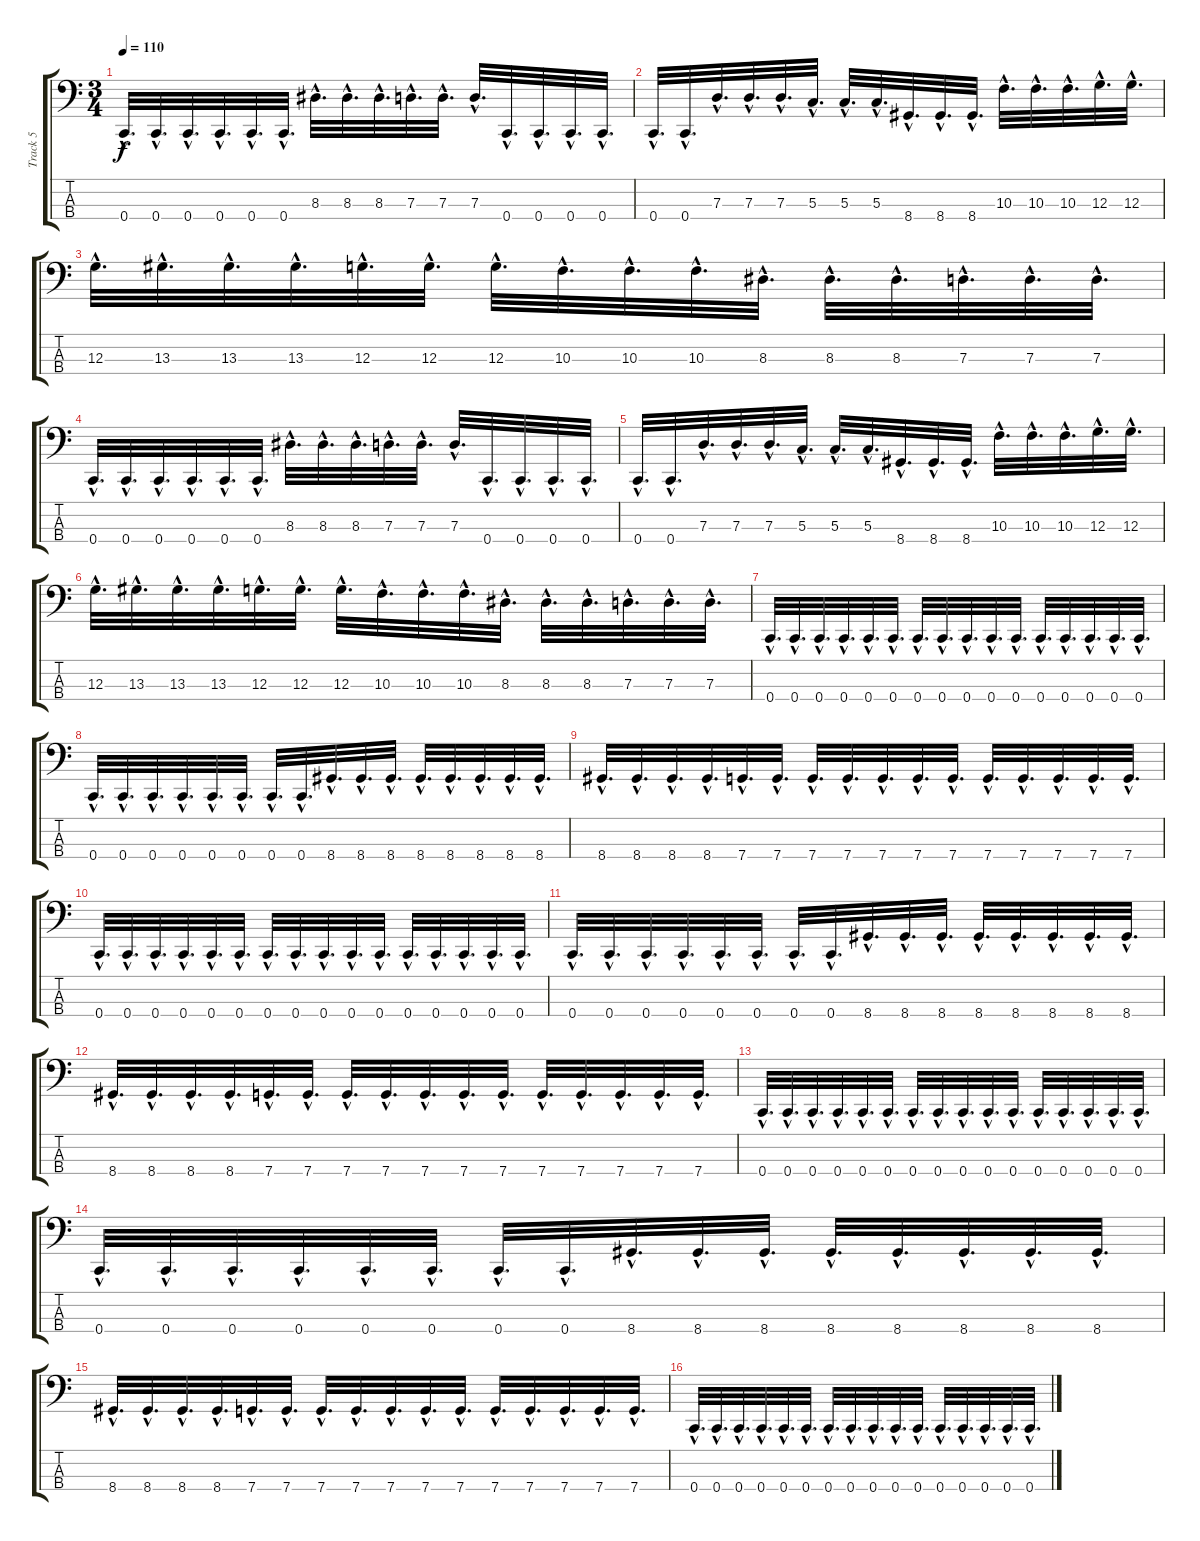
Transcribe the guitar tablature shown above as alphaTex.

\track ("Track 5" "Track 5") {instrument electricbasspick}
\staff {score tabs}
\tuning (F2 C2 G1 C1) {hide}
\ts (3 4)
\tempo 110
\clef f4
\ks c
0.4{hac}.32{d dy f instrument electricbasspick} 0.4{hac}.32{d} 0.4{hac}.32{d} 0.4{hac}.32{d} 0.4{hac}.32{d} 0.4{hac}.32{d} 8.3{hac}.32{d} 8.3{hac}.32{d} 8.3{hac}.32{d} 7.3{hac}.32{d} 7.3{hac}.32{d} 7.3{hac}.32{d} 0.4{hac}.32{d} 0.4{hac}.32{d} 0.4{hac}.32{d} 0.4{hac}.32{d} |
0.4{hac}.32{d} 0.4{hac}.32{d} 7.3{hac}.32{d} 7.3{hac}.32{d} 7.3{hac}.32{d} 5.3{hac}.32{d} 5.3{hac}.32{d} 5.3{hac}.32{d} 8.4{hac}.32{d} 8.4{hac}.32{d} 8.4{hac}.32{d} 10.3{hac}.32{d} 10.3{hac}.32{d} 10.3{hac}.32{d} 12.3{hac}.32{d} 12.3{hac}.32{d} |
12.3{hac}.32{d} 13.3{hac}.32{d} 13.3{hac}.32{d} 13.3{hac}.32{d} 12.3{hac}.32{d} 12.3{hac}.32{d} 12.3{hac}.32{d} 10.3{hac}.32{d} 10.3{hac}.32{d} 10.3{hac}.32{d} 8.3{hac}.32{d} 8.3{hac}.32{d} 8.3{hac}.32{d} 7.3{hac}.32{d} 7.3{hac}.32{d} 7.3{hac}.32{d} |
0.4{hac}.32{d} 0.4{hac}.32{d} 0.4{hac}.32{d} 0.4{hac}.32{d} 0.4{hac}.32{d} 0.4{hac}.32{d} 8.3{hac}.32{d} 8.3{hac}.32{d} 8.3{hac}.32{d} 7.3{hac}.32{d} 7.3{hac}.32{d} 7.3{hac}.32{d} 0.4{hac}.32{d} 0.4{hac}.32{d} 0.4{hac}.32{d} 0.4{hac}.32{d} |
0.4{hac}.32{d} 0.4{hac}.32{d} 7.3{hac}.32{d} 7.3{hac}.32{d} 7.3{hac}.32{d} 5.3{hac}.32{d} 5.3{hac}.32{d} 5.3{hac}.32{d} 8.4{hac}.32{d} 8.4{hac}.32{d} 8.4{hac}.32{d} 10.3{hac}.32{d} 10.3{hac}.32{d} 10.3{hac}.32{d} 12.3{hac}.32{d} 12.3{hac}.32{d} |
12.3{hac}.32{d} 13.3{hac}.32{d} 13.3{hac}.32{d} 13.3{hac}.32{d} 12.3{hac}.32{d} 12.3{hac}.32{d} 12.3{hac}.32{d} 10.3{hac}.32{d} 10.3{hac}.32{d} 10.3{hac}.32{d} 8.3{hac}.32{d} 8.3{hac}.32{d} 8.3{hac}.32{d} 7.3{hac}.32{d} 7.3{hac}.32{d} 7.3{hac}.32{d} |
0.4{hac}.32{d} 0.4{hac}.32{d} 0.4{hac}.32{d} 0.4{hac}.32{d} 0.4{hac}.32{d} 0.4{hac}.32{d} 0.4{hac}.32{d} 0.4{hac}.32{d} 0.4{hac}.32{d} 0.4{hac}.32{d} 0.4{hac}.32{d} 0.4{hac}.32{d} 0.4{hac}.32{d} 0.4{hac}.32{d} 0.4{hac}.32{d} 0.4{hac}.32{d} |
0.4{hac}.32{d} 0.4{hac}.32{d} 0.4{hac}.32{d} 0.4{hac}.32{d} 0.4{hac}.32{d} 0.4{hac}.32{d} 0.4{hac}.32{d} 0.4{hac}.32{d} 8.4{hac}.32{d} 8.4{hac}.32{d} 8.4{hac}.32{d} 8.4{hac}.32{d} 8.4{hac}.32{d} 8.4{hac}.32{d} 8.4{hac}.32{d} 8.4{hac}.32{d} |
8.4{hac}.32{d} 8.4{hac}.32{d} 8.4{hac}.32{d} 8.4{hac}.32{d} 7.4{hac}.32{d} 7.4{hac}.32{d} 7.4{hac}.32{d} 7.4{hac}.32{d} 7.4{hac}.32{d} 7.4{hac}.32{d} 7.4{hac}.32{d} 7.4{hac}.32{d} 7.4{hac}.32{d} 7.4{hac}.32{d} 7.4{hac}.32{d} 7.4{hac}.32{d} |
0.4{hac}.32{d} 0.4{hac}.32{d} 0.4{hac}.32{d} 0.4{hac}.32{d} 0.4{hac}.32{d} 0.4{hac}.32{d} 0.4{hac}.32{d} 0.4{hac}.32{d} 0.4{hac}.32{d} 0.4{hac}.32{d} 0.4{hac}.32{d} 0.4{hac}.32{d} 0.4{hac}.32{d} 0.4{hac}.32{d} 0.4{hac}.32{d} 0.4{hac}.32{d} |
0.4{hac}.32{d} 0.4{hac}.32{d} 0.4{hac}.32{d} 0.4{hac}.32{d} 0.4{hac}.32{d} 0.4{hac}.32{d} 0.4{hac}.32{d} 0.4{hac}.32{d} 8.4{hac}.32{d} 8.4{hac}.32{d} 8.4{hac}.32{d} 8.4{hac}.32{d} 8.4{hac}.32{d} 8.4{hac}.32{d} 8.4{hac}.32{d} 8.4{hac}.32{d} |
8.4{hac}.32{d} 8.4{hac}.32{d} 8.4{hac}.32{d} 8.4{hac}.32{d} 7.4{hac}.32{d} 7.4{hac}.32{d} 7.4{hac}.32{d} 7.4{hac}.32{d} 7.4{hac}.32{d} 7.4{hac}.32{d} 7.4{hac}.32{d} 7.4{hac}.32{d} 7.4{hac}.32{d} 7.4{hac}.32{d} 7.4{hac}.32{d} 7.4{hac}.32{d} |
0.4{hac}.32{d} 0.4{hac}.32{d} 0.4{hac}.32{d} 0.4{hac}.32{d} 0.4{hac}.32{d} 0.4{hac}.32{d} 0.4{hac}.32{d} 0.4{hac}.32{d} 0.4{hac}.32{d} 0.4{hac}.32{d} 0.4{hac}.32{d} 0.4{hac}.32{d} 0.4{hac}.32{d} 0.4{hac}.32{d} 0.4{hac}.32{d} 0.4{hac}.32{d} |
0.4{hac}.32{d} 0.4{hac}.32{d} 0.4{hac}.32{d} 0.4{hac}.32{d} 0.4{hac}.32{d} 0.4{hac}.32{d} 0.4{hac}.32{d} 0.4{hac}.32{d} 8.4{hac}.32{d} 8.4{hac}.32{d} 8.4{hac}.32{d} 8.4{hac}.32{d} 8.4{hac}.32{d} 8.4{hac}.32{d} 8.4{hac}.32{d} 8.4{hac}.32{d} |
8.4{hac}.32{d} 8.4{hac}.32{d} 8.4{hac}.32{d} 8.4{hac}.32{d} 7.4{hac}.32{d} 7.4{hac}.32{d} 7.4{hac}.32{d} 7.4{hac}.32{d} 7.4{hac}.32{d} 7.4{hac}.32{d} 7.4{hac}.32{d} 7.4{hac}.32{d} 7.4{hac}.32{d} 7.4{hac}.32{d} 7.4{hac}.32{d} 7.4{hac}.32{d} |
0.4{hac}.32{d} 0.4{hac}.32{d} 0.4{hac}.32{d} 0.4{hac}.32{d} 0.4{hac}.32{d} 0.4{hac}.32{d} 0.4{hac}.32{d} 0.4{hac}.32{d} 0.4{hac}.32{d} 0.4{hac}.32{d} 0.4{hac}.32{d} 0.4{hac}.32{d} 0.4{hac}.32{d} 0.4{hac}.32{d} 0.4{hac}.32{d} 0.4{hac}.32{d}
